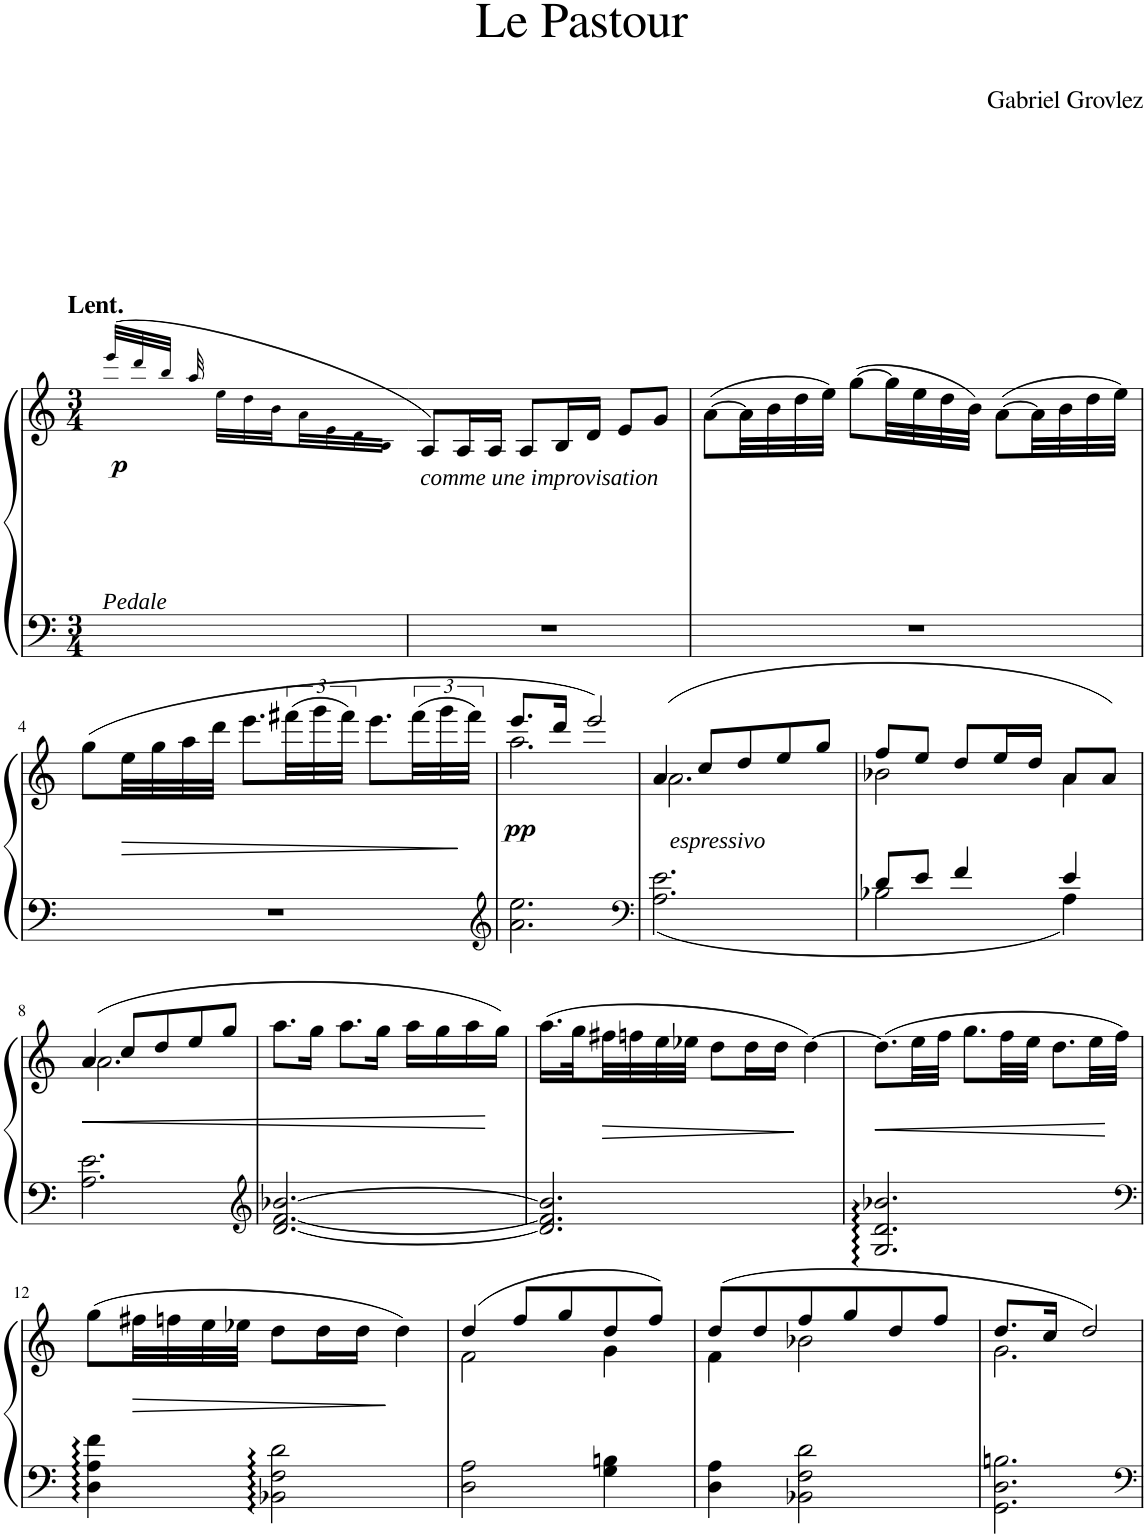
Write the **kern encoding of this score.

**kern	**kern	**dynam
*part1	*part1	*part1
*staff2	*staff1	*staff1/2
*I"Piano	*	*
*I'Pno	*	*
*clefF4	*clefG2	*
*k[]	*k[]	*
*M3/4	*M3/4	*
=1	=1	=1
!	!LO:TX:b:i:t=Pedale	!
!	!LO:TX:a:B:t=Lent.	!
!	!	!LO:DY:b
4ryy	(32eee!/LLL	p
.	32ddd!/	.
.	32bb!/JJJ	.
.	32aa!/	.
.	32ee!\LLL	.
.	32dd!\	.
.	32b!\	.
.	32a!\	.
16ryy	32e!\	.
.	32d!\	.
32ryy	32B!\JJJ	.
=2-	=2-	=2-
!	!LO:TX:b:i:t=comme une improvisation	!
2.r	8A/L)	.
.	16A/L	.
.	16A/JJ	.
.	8A/L	.
.	16B/L	.
.	16d/JJ	.
.	8e/L	.
.	8g/J	.
=3	=3	=3
2.r	([8a\L	.
.	32a\LL]	.
.	32b\	.
.	32dd\	.
.	32ee\JJJ)	.
.	([8gg\L	.
.	32gg\LL]	.
.	32ee\	.
.	32dd\	.
.	32b\JJJ)	.
.	([8a\L	.
.	32a\LL]	.
.	32b\	.
.	32dd\	.
.	32ee\JJJ)	.
!!LO:LB:g=z
=4	=4	=4
2.r	(8gg\L	.
!	!	!LO:HP:b
.	32ee\LL	>
.	32gg\	.
.	32aa\	.
.	32ddd\JJJ	.
.	8.eee\L	.
.	(48fff#X\LL	.
.	48ggg\	.
.	48fff#\JJJ)	.
.	8.eee\L	.
.	(48fff#\LL	.
.	48ggg\	.
.	48fff#\JJJ)	]
=5	=5	=5
*clefG2	*	*
*	*^	*
!	!	!	!LO:DY:b
2.a\ 2.ee\	8.eee/L	2.aa\	pp
.	16ddd/Jk	.	.
.	2eee/)	.	.
=6	=6	=6	=6
*clefF4	*	*	*
!LO:TX:a:i:t=espressivo	!	!	!
2.A\ 2.e\	(4a/	2.a\	.
.	8cc/L	.	.
.	8dd/	.	.
.	8ee/	.	.
.	8gg/J	.	.
=7	=7	=7	=7
*^	*	*	*
8d/L	2B-X\	8ff/L	2b-X\	.
8e/J	.	8ee/J	.	.
4f/	.	8dd/L	.	.
.	.	16ee/L	.	.
.	.	16dd/JJ	.	.
4e/	4A\	8a/L	4a\	.
.	.	8a/J)	.	.
*v	*v	*	*	*
!!LO:LB:g=z	!!
=8	=8	=8	=8
!	!	!	!LO:HP:b
2.A\ 2.e\	(4a/	2.a\	<
.	8cc/L	.	.
.	8dd/	.	.
.	8ee/	.	.
.	8gg/J	.	.
*	*v	*v	*
=9	=9	=9
*clefG2	*	*
[2.d/ [2.f/ [2.b-X/	8.aa\L	.
.	16gg\Jk	.
.	8.aa\L	.
.	16gg\Jk	.
.	16aa\LL	.
.	16gg\	.
.	16aa\	.
.	16gg\JJ)	[
=10	=10	=10
2.d/] 2.f/] 2.b-/]	(16.aa\LL	.
.	32gg\L	.
!	!	!LO:HP:b
.	32ff#X\	>
.	32ffn\	.
.	32ee\	.
.	32ee-X\JJJ	.
.	8dd\L	.
.	16dd\L	.
.	16dd\JJ	.
.	[4dd\)	]
=11	=11	=11
!	!	!LO:HP:b
2.G/:: 2.d/:: 2.b-X/::	(8.dd\L]	<
.	32ee\LL	.
.	32ff\JJJ	.
.	8.gg\L	.
.	32ff\LL	.
.	32ee\JJJ	.
.	8.dd\L	.
.	32ee\LL	.
.	32ff\JJJ)	[
!!LO:LB:g=z
=12	=12	=12
*clefF4	*	*
4D\:: 4A\:: 4f\::	(8gg\L	.
!	!	!LO:HP:b
.	32ff#X\LL	>
.	32ffn\	.
.	32ee\	.
.	32ee-X\JJJ	.
2BB-X\:: 2F\:: 2d\::	8dd\L	.
.	16dd\L	.
.	16dd\JJ	.
.	4dd\)	]
=13	=13	=13
*	*^	*
2D\ 2A\	(4dd/	2f\	.
.	8ff/L	.	.
.	8gg/	.	.
4G\ 4Bn\	8dd/	4g\	.
.	8ff/J)	.	.
=14	=14	=14	=14
4D\ 4A\	(8dd/L	4f\	.
.	8dd/	.	.
2BB-X\ 2F\ 2d\	8ff/	2b-X\	.
.	8gg/	.	.
.	8dd/	.	.
.	8ff/J	.	.
=15	=15	=15	=15
2.GG\ 2.D\ 2.Bn\	8.dd/L	2.g\	.
.	16cc/Jk	.	.
.	2dd/)	.	.
*	*v	*v	*
=	=	=
*-	*-	*-
